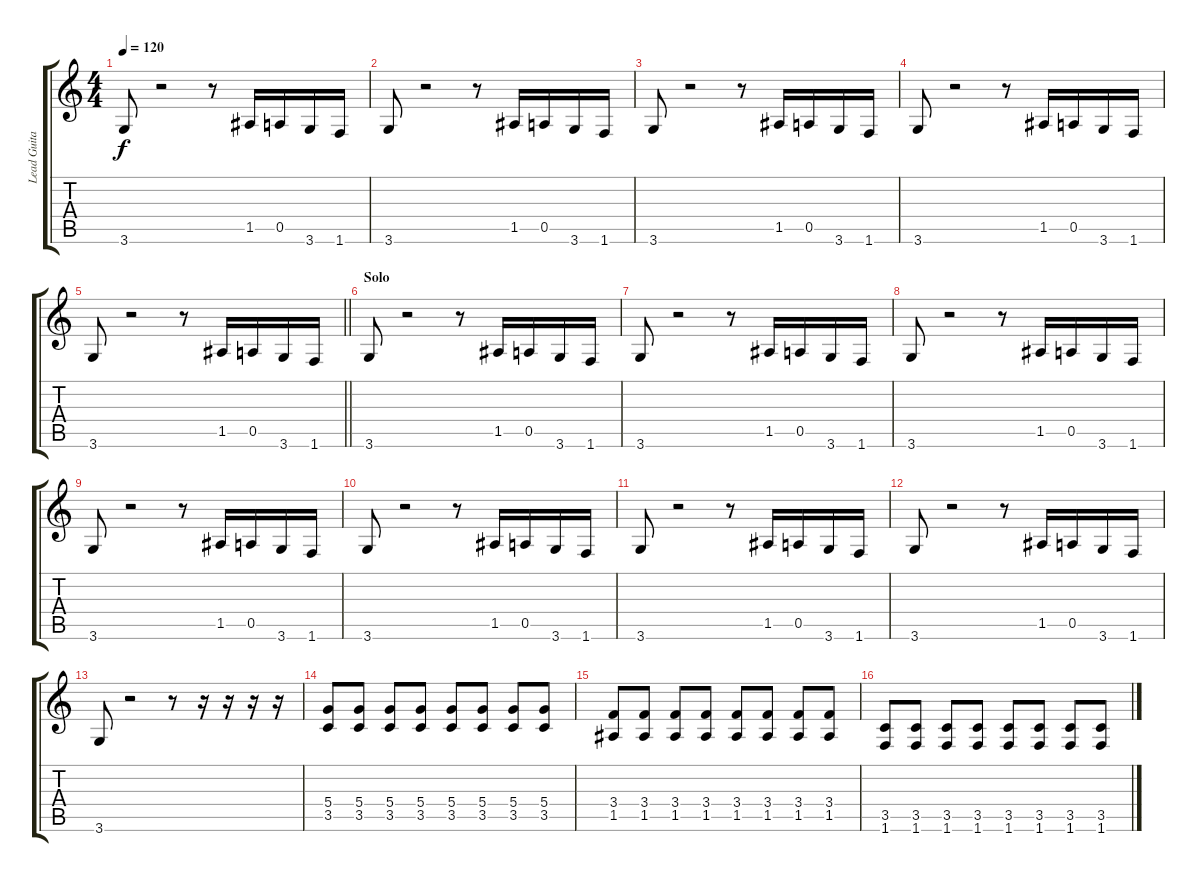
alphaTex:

\track ("Lead Guitar" "Lead Guita") {instrument distortionguitar}
\staff {score tabs}
\tuning (E4 B3 G3 D3 A2 E2) {hide}
\ts (4 4)
\tempo 120
\clef g2
\ks c
3.6.8{dy f} r.2 r.8 1.5.16 0.5.16 3.6.16 1.6.16 |
3.6.8 r.2 r.8 1.5.16 0.5.16 3.6.16 1.6.16 |
3.6.8 r.2 r.8 1.5.16 0.5.16 3.6.16 1.6.16 |
3.6.8 r.2 r.8 1.5.16 0.5.16 3.6.16 1.6.16 |
\barLineRight lightlight
3.6.8 r.2 r.8 1.5.16 0.5.16 3.6.16 1.6.16 |
\section ("" "Solo")
3.6.8 r.2 r.8 1.5.16 0.5.16 3.6.16 1.6.16 |
3.6.8 r.2 r.8 1.5.16 0.5.16 3.6.16 1.6.16 |
3.6.8 r.2 r.8 1.5.16 0.5.16 3.6.16 1.6.16 |
3.6.8 r.2 r.8 1.5.16 0.5.16 3.6.16 1.6.16 |
3.6.8 r.2 r.8 1.5.16 0.5.16 3.6.16 1.6.16 |
3.6.8 r.2 r.8 1.5.16 0.5.16 3.6.16 1.6.16 |
3.6.8 r.2 r.8 1.5.16 0.5.16 3.6.16 1.6.16 |
3.6.8 r.2 r.8 r.16 r.16 r.16 r.16 |
(5.4 3.5).8{volume 10} (5.4 3.5).8 (5.4 3.5).8 (5.4 3.5).8 (5.4 3.5).8 (5.4 3.5).8 (5.4 3.5).8 (5.4 3.5).8 |
(3.4 1.5).8 (3.4 1.5).8 (3.4 1.5).8 (3.4 1.5).8 (3.4 1.5).8 (3.4 1.5).8 (3.4 1.5).8 (3.4 1.5).8 |
(3.5 1.6).8 (3.5 1.6).8 (3.5 1.6).8 (3.5 1.6).8 (3.5 1.6).8 (3.5 1.6).8 (3.5 1.6).8 (3.5 1.6).8
